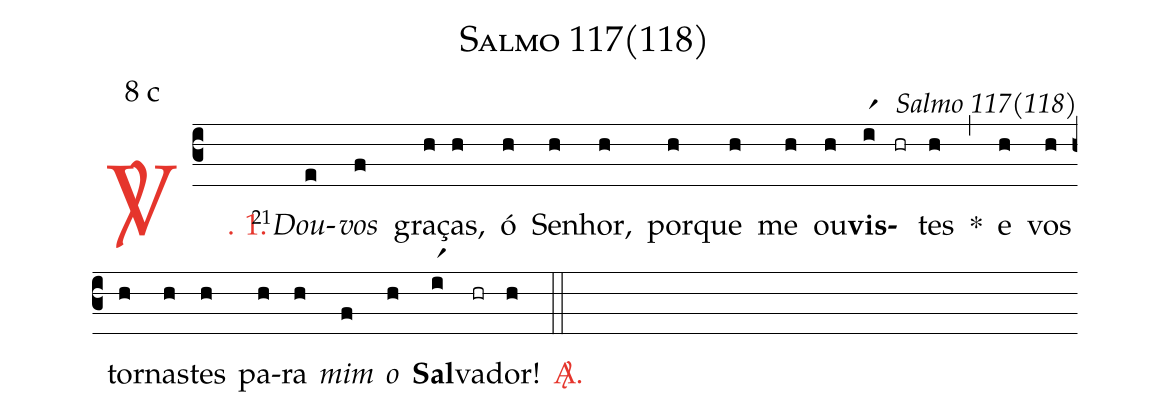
name: Salmo 117(118);
mode: 8;
mode-differentia: c;
commentary: Salmo 117(118);
%%
(c3)

<c><sp>V/</sp>. 1.</c>() <v>\VSup{21}</v><i>Dou</i>-(e)<i>vos</i>(f) gra(h)ças,(h) ó(h) Se(h)nhor,(h) por(h)que(h) me(h) ou(h)<b>vis</b>(ir1)(hr)tes(h) *(,) e(h) vos(h) tor(h)nas(h)tes(h) pa(h)ra(h) <i>mim</i>(f) <i>o</i>(h) <b>Sal</b>(ir1)va(hr)dor!(h)

<c><sp>A/</sp>.</c>(::)
